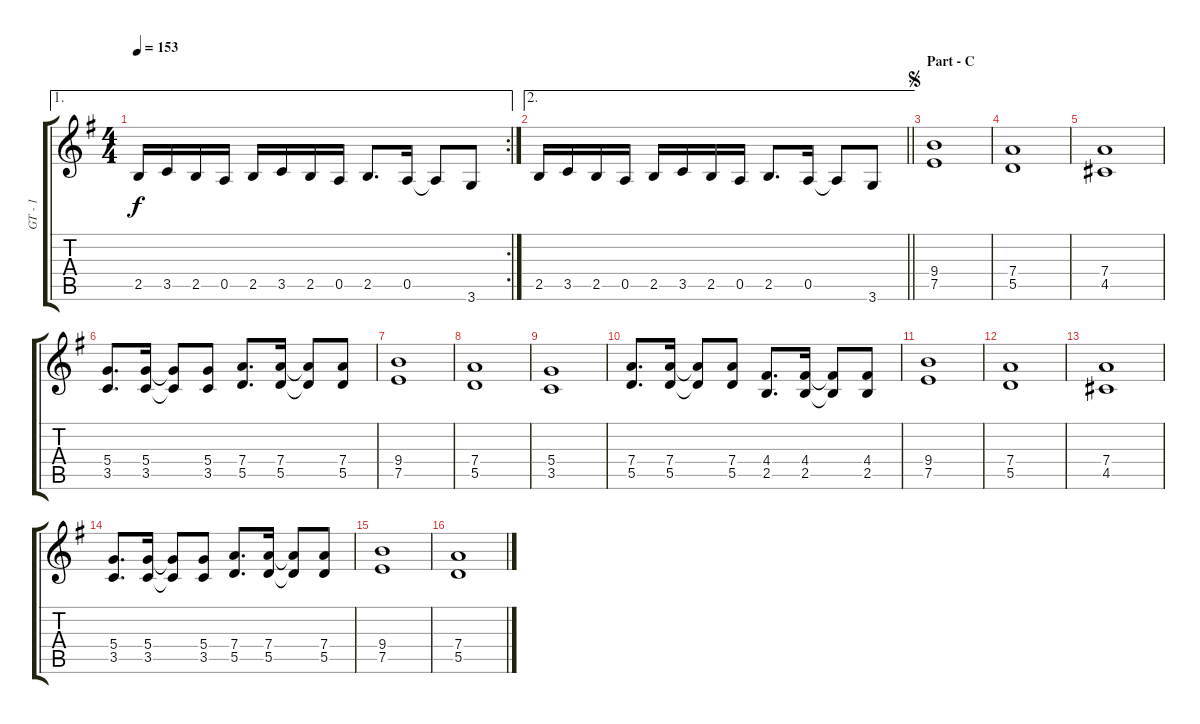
\track ("GT - 1" "GT - 1") {instrument distortionguitar}
\staff {score tabs}
\tuning (E4 B3 G3 D3 A2 E2) {hide}
\ae 1
\rc 2
\ts (4 4)
\tempo 153
\clef g2
\ks g
2.5.16{dy f} 3.5.16 2.5.16 0.5.16 2.5.16 3.5.16 2.5.16 0.5.16 2.5.8{d} 0.5.16 0.5{t}.8 3.6.8 |
\ae 2
\barLineRight lightlight
2.5.16 3.5.16 2.5.16 0.5.16 2.5.16 3.5.16 2.5.16 0.5.16 2.5.8{d} 0.5.16 0.5{t}.8 3.6.8 |
\section ("" "Part - C")
\jump segno
(9.4 7.5).1 |
(7.4 5.5).1 |
(7.4 4.5).1 |
(5.4 3.5).8{d} (5.4 3.5).16 (5.4{t} 3.5{t}).8 (5.4 3.5).8 (7.4 5.5).8{d} (7.4 5.5).16 (7.4{t} 5.5{t}).8 (7.4 5.5).8 |
(9.4 7.5).1 |
(7.4 5.5).1 |
(5.4 3.5).1 |
(7.4 5.5).8{d} (7.4 5.5).16 (7.4{t} 5.5{t}).8 (7.4 5.5).8 (4.4 2.5).8{d} (4.4 2.5).16 (4.4{t} 2.5{t}).8 (4.4 2.5).8 |
(9.4 7.5).1 |
(7.4 5.5).1 |
(7.4 4.5).1 |
(5.4 3.5).8{d} (5.4 3.5).16 (5.4{t} 3.5{t}).8 (5.4 3.5).8 (7.4 5.5).8{d} (7.4 5.5).16 (7.4{t} 5.5{t}).8 (7.4 5.5).8 |
(9.4 7.5).1 |
(7.4 5.5).1
